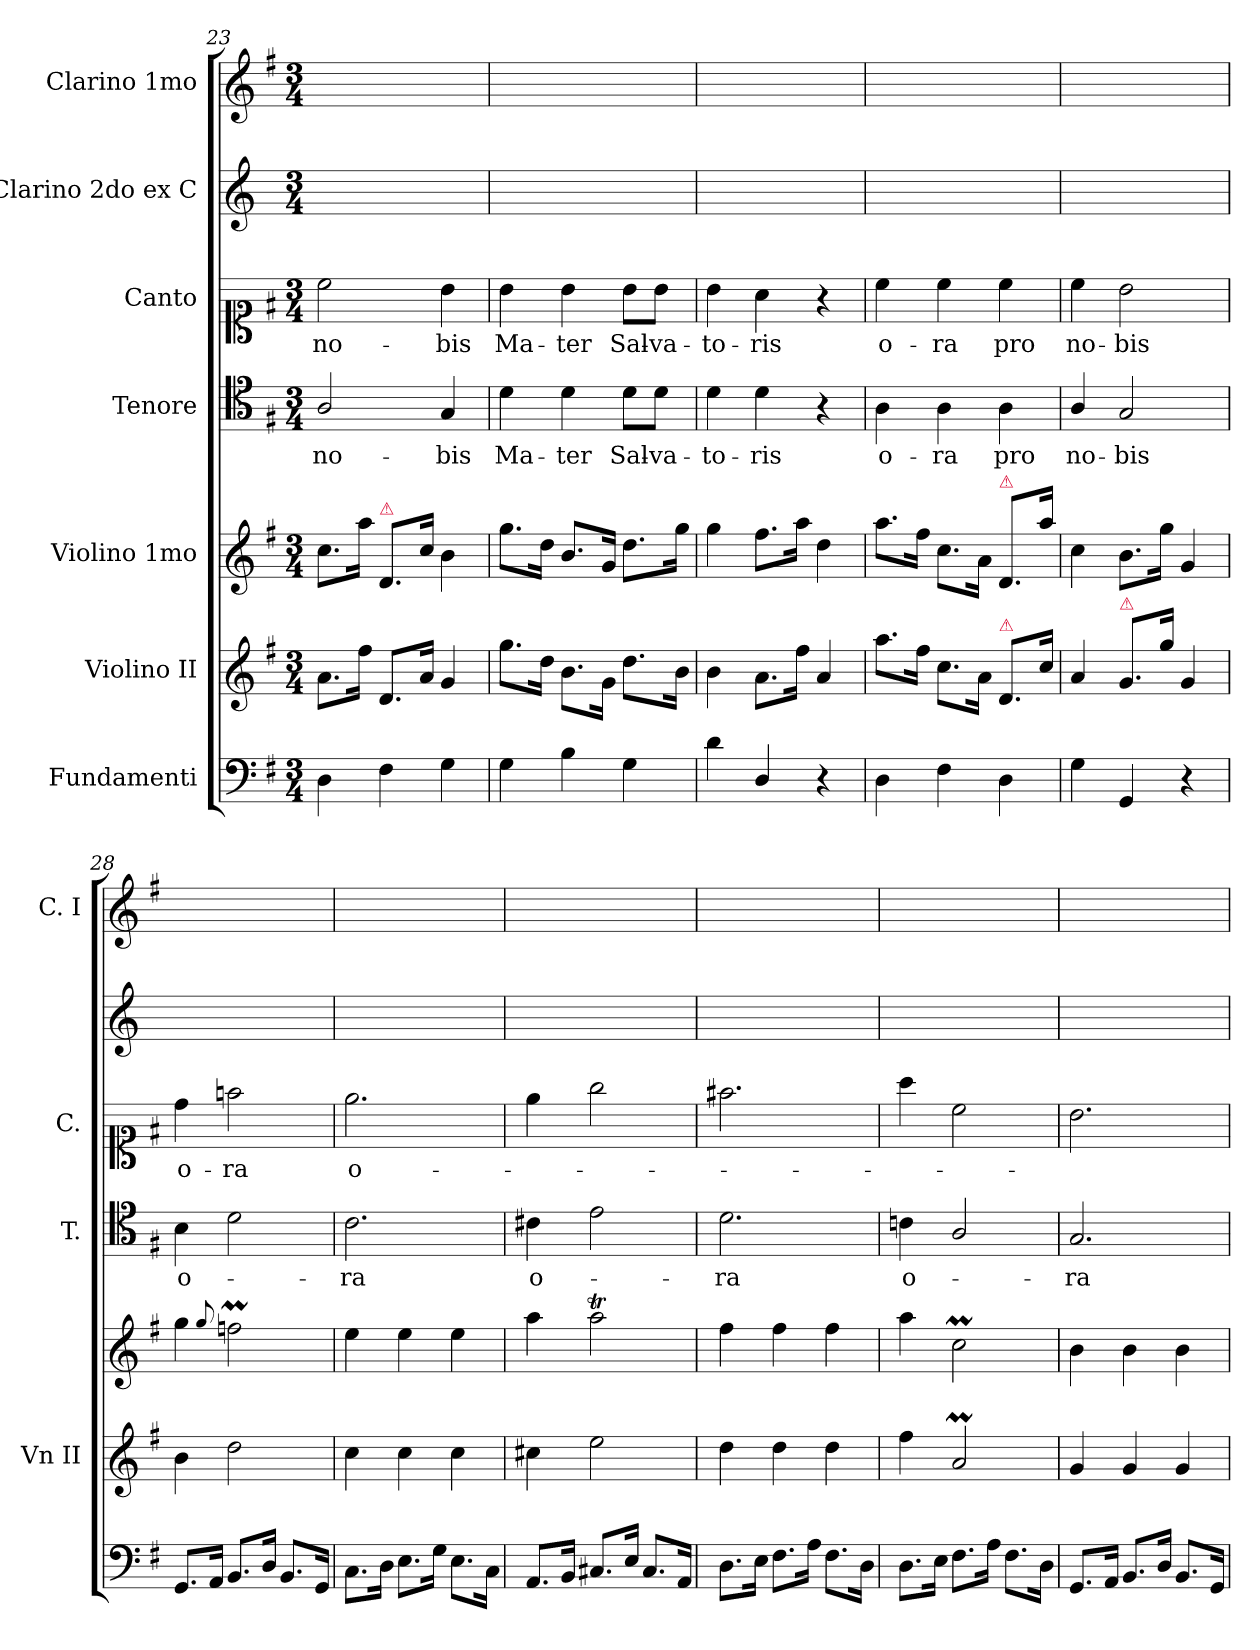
**kern	**kern	**kern	**kern	**text	**kern	**text	**kern	**kern
*part7	*part6	*part5	*part4	*part4	*part3	*part3	*part2	*part1
*staff7	*staff6	*staff5	*staff4	*staff4	*staff3	*staff3	*staff2	*staff1
*I"Fundamenti	*I"Violino II	*I"Violino 1mo	*I"Tenore	*	*I"Canto	*	*I"Clarino 2do ex C	*I"Clarino 1mo
*	*I'Vn II	*	*I'T.	*	*I'C.	*	*	*I'C. I
*clefF4	*clefG2	*clefG2	*clefC4	*	*clefC1	*	*clefG2	*clefG2
*	*	*	*	*	*	*	*ITrd3c5	*
*k[f#]	*k[f#]	*k[f#]	*k[f#]	*	*k[f#]	*	*k[f#]	*k[f#]
*M3/4	*M3/4	*M3/4	*M3/4	*	*M3/4	*	*M3/4	*M3/4
=23	=23	=23	=23	=23	=23	=23	=23	=23
!	!	!	!	!LO:LY:i	!	!LO:LY:i	!	!
4D\	8.a\L	8.cc\L	2A/	no-	2cc\	no-	2.ryy	2.ryy
.	16ff#\Jk	16aa\Jk	.	.	.	.	.	.
!	!	!LO:TX:a:color=crimson:t=⚠	!	!	!	!	!	!
4F#\	8.d/L	8.d/L	.	.	.	.	.	.
.	16a/Jk	16cc\Jk	.	.	.	.	.	.
!	!	!	!	!LO:LY:i	!	!LO:LY:i	!	!
4G\	4g/	4b\	4G/	-bis	4b\	-bis	.	.
=24	=24	=24	=24	=24	=24	=24	=24	=24
4G\	8.gg\L	8.gg\L	4d\	Ma-	4b\	Ma-	2.ryy	2.ryy
.	16dd\Jk	16dd\Jk	.	.	.	.	.	.
4B\	8.b\L	8.b/L	4d\	-ter	4b\	-ter	.	.
.	16g\Jk	16g/Jk	.	.	.	.	.	.
4G\	8.dd\L	8.dd\L	8d\L	Sal-	8b\L	Sal-	.	.
.	.	.	8d\J	-va-	8b\J	-va-	.	.
.	16b\Jk	16gg\Jk	.	.	.	.	.	.
=25	=25	=25	=25	=25	=25	=25	=25	=25
4d\	4b\	4gg\	4d\	-to-	4b\	-to-	2.ryy	2.ryy
4D/	8.a\L	8.ff#\L	4d\	-ris	4a\	-ris	.	.
.	16ff#\Jk	16aa\Jk	.	.	.	.	.	.
4r	4a/	4dd\	4r	.	4r	.	.	.
=26	=26	=26	=26	=26	=26	=26	=26	=26
4D\	8.aa\L	8.aa\L	4A\	o-	4cc\	o-	2.ryy	2.ryy
.	16ff#\Jk	16ff#\Jk	.	.	.	.	.	.
4F#\	8.cc\L	8.cc\L	4A\	-ra	4cc\	-ra	.	.
.	16a\Jk	16a\Jk	.	.	.	.	.	.
!	!	!LO:TX:a:color=crimson:t=⚠	!	!	!	!	!	!
!	!LO:TX:a:color=crimson:t=⚠	!	!	!	!	!	!	!
4D\	8.d/L	8.d/L	4A\	pro	4cc\	pro	.	.
.	16cc\Jk	16aa\Jk	.	.	.	.	.	.
=27	=27	=27	=27	=27	=27	=27	=27	=27
4G\	4a/	4cc\	4A/	no-	4cc\	no-	2.ryy	2.ryy
!	!LO:TX:a:color=crimson:t=⚠	!	!	!	!	!	!	!
4GG/	8.g/L	8.b\L	2G/	-bis	2b\	-bis	.	.
.	16gg\Jk	16gg\Jk	.	.	.	.	.	.
4r	4g/	4g/	.	.	.	.	.	.
=28	=28	=28	=28	=28	=28	=28	=28	=28
8.GG/L	4b\	4gg\	4B\	o-	4dd\	o-	2.ryy	2.ryy
16AA/Jk	.	.	.	.	.	.	.	.
.	.	8qqgg/	.	.	.	.	.	.
8.BB/L	2dd\	2ffnM\	2d\	.	2ffn\	-ra	.	.
16D/Jk	.	.	.	.	.	.	.	.
8.BB/L	.	.	.	.	.	.	.	.
16GG/Jk	.	.	.	.	.	.	.	.
=29	=29	=29	=29	=29	=29	=29	=29	=29
8.C\L	4cc\	4ee\	2.c\	-ra	2.ee\	o-	2.ryy	2.ryy
16D\Jk	.	.	.	.	.	.	.	.
8.E\L	4cc\	4ee\	.	.	.	.	.	.
16G\Jk	.	.	.	.	.	.	.	.
8.E\L	4cc\	4ee\	.	.	.	.	.	.
16C\Jk	.	.	.	.	.	.	.	.
=30	=30	=30	=30	=30	=30	=30	=30	=30
8.AA/L	4cc#X\	4aa\	4c#X\	o-	4ee\	.	2.ryy	2.ryy
16BB/Jk	.	.	.	.	.	.	.	.
8.C#X/L	2ee\	2aaT\	2e\	.	2gg\	.	.	.
16E/Jk	.	.	.	.	.	.	.	.
8.C#/L	.	.	.	.	.	.	.	.
16AA/Jk	.	.	.	.	.	.	.	.
=31	=31	=31	=31	=31	=31	=31	=31	=31
8.D\L	4dd\	4ff#\	2.d\	-ra	2.ff#X\	.	2.ryy	2.ryy
16E\Jk	.	.	.	.	.	.	.	.
8.F#\L	4dd\	4ff#\	.	.	.	.	.	.
16A\Jk	.	.	.	.	.	.	.	.
8.F#\L	4dd\	4ff#\	.	.	.	.	.	.
16D\Jk	.	.	.	.	.	.	.	.
=32	=32	=32	=32	=32	=32	=32	=32	=32
!	!	!	!	!LO:LY:i	!	!	!	!
8.D\L	4ff#\	4aa\	4cn\	o-	4aa\	.	2.ryy	2.ryy
16E\Jk	.	.	.	.	.	.	.	.
8.F#\L	2aM/	2ccM\	2A/	.	2cc\	.	.	.
16A\Jk	.	.	.	.	.	.	.	.
8.F#\L	.	.	.	.	.	.	.	.
16D\Jk	.	.	.	.	.	.	.	.
=33	=33	=33	=33	=33	=33	=33	=33	=33
!	!	!	!	!LO:LY:i	!	!	!	!
8.GG/L	4g/	4b\	2.G/	-ra	2.b\	.	2.ryy	2.ryy
16AA/Jk	.	.	.	.	.	.	.	.
8.BB/L	4g/	4b\	.	.	.	.	.	.
16D/Jk	.	.	.	.	.	.	.	.
8.BB/L	4g/	4b\	.	.	.	.	.	.
16GG/Jk	.	.	.	.	.	.	.	.
=	=	=	=	=	=	=	=	=
*-	*-	*-	*-	*-	*-	*-	*-	*-
